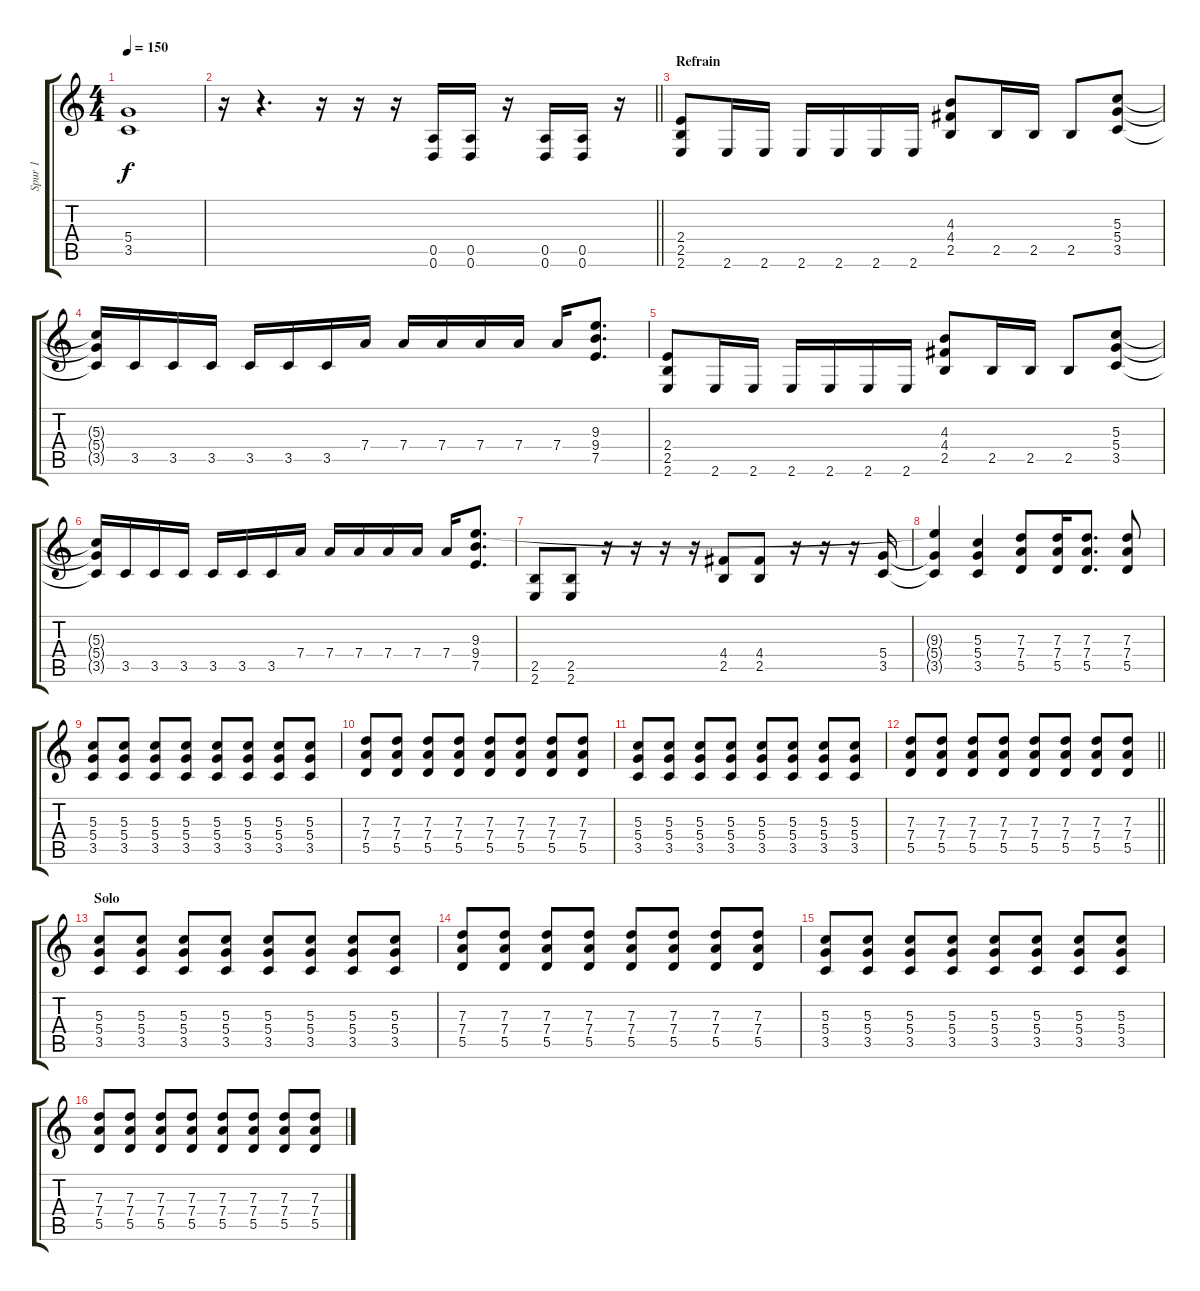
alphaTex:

\track ("Spur 1" "Spur 1") {instrument distortionguitar}
\staff {score tabs}
\tuning (E4 B3 G3 D3 A2 D2) {hide}
\ts (4 4)
\tempo 150
\clef g2
\ks c
(5.4 3.5).1{dy f} |
\barLineRight lightlight
r.16 r.4{d} r.16 r.16 r.16 (0.5 0.6).16 (0.5 0.6).16 r.16 (0.5 0.6).16 (0.5 0.6).16 r.16 |
\section ("" "Refrain")
(2.4 2.5 2.6).8 2.6.16 2.6.16 2.6.16 2.6.16 2.6.16 2.6.16 (4.3 4.4 2.5).8 2.5.16 2.5.16 2.5.8 (5.3 5.4 3.5).8 |
(5.3{t} 5.4{t} 3.5{t}).16 3.5.16 3.5.16 3.5.16 3.5.16 3.5.16 3.5.16 7.4.16 7.4.16 7.4.16 7.4.16 7.4.16 7.4.16 (9.3 9.4 7.5).8{d} |
(2.4 2.5 2.6).8 2.6.16 2.6.16 2.6.16 2.6.16 2.6.16 2.6.16 (4.3 4.4 2.5).8 2.5.16 2.5.16 2.5.8 (5.3 5.4 3.5).8 |
(5.3{t} 5.4{t} 3.5{t}).16 3.5.16 3.5.16 3.5.16 3.5.16 3.5.16 3.5.16 7.4.16 7.4.16 7.4.16 7.4.16 7.4.16 7.4.16 (9.3 9.4 7.5).8{d} |
(2.5 2.6).8 (2.5 2.6).8 r.16 r.16 r.16 r.16 (4.4 2.5).8 (4.4 2.5).8 r.16 r.16 r.16 (5.4 3.5).16 |
(9.3{t} 5.4{t} 3.5{t}).4 (5.3 5.4 3.5).4 (7.3 7.4 5.5).8 (7.3 7.4 5.5).16 (7.3 7.4 5.5).8{d} (7.3 7.4 5.5).8 |
(5.3 5.4 3.5).8 (5.3 5.4 3.5).8 (5.3 5.4 3.5).8 (5.3 5.4 3.5).8 (5.3 5.4 3.5).8 (5.3 5.4 3.5).8 (5.3 5.4 3.5).8 (5.3 5.4 3.5).8 |
(7.3 7.4 5.5).8 (7.3 7.4 5.5).8 (7.3 7.4 5.5).8 (7.3 7.4 5.5).8 (7.3 7.4 5.5).8 (7.3 7.4 5.5).8 (7.3 7.4 5.5).8 (7.3 7.4 5.5).8 |
(5.3 5.4 3.5).8 (5.3 5.4 3.5).8 (5.3 5.4 3.5).8 (5.3 5.4 3.5).8 (5.3 5.4 3.5).8 (5.3 5.4 3.5).8 (5.3 5.4 3.5).8 (5.3 5.4 3.5).8 |
\barLineRight lightlight
(7.3 7.4 5.5).8 (7.3 7.4 5.5).8 (7.3 7.4 5.5).8 (7.3 7.4 5.5).8 (7.3 7.4 5.5).8 (7.3 7.4 5.5).8 (7.3 7.4 5.5).8 (7.3 7.4 5.5).8 |
\section ("" "Solo")
(5.3 5.4 3.5).8 (5.3 5.4 3.5).8 (5.3 5.4 3.5).8 (5.3 5.4 3.5).8 (5.3 5.4 3.5).8 (5.3 5.4 3.5).8 (5.3 5.4 3.5).8 (5.3 5.4 3.5).8 |
(7.3 7.4 5.5).8 (7.3 7.4 5.5).8 (7.3 7.4 5.5).8 (7.3 7.4 5.5).8 (7.3 7.4 5.5).8 (7.3 7.4 5.5).8 (7.3 7.4 5.5).8 (7.3 7.4 5.5).8 |
(5.3 5.4 3.5).8 (5.3 5.4 3.5).8 (5.3 5.4 3.5).8 (5.3 5.4 3.5).8 (5.3 5.4 3.5).8 (5.3 5.4 3.5).8 (5.3 5.4 3.5).8 (5.3 5.4 3.5).8 |
(7.3 7.4 5.5).8 (7.3 7.4 5.5).8 (7.3 7.4 5.5).8 (7.3 7.4 5.5).8 (7.3 7.4 5.5).8 (7.3 7.4 5.5).8 (7.3 7.4 5.5).8 (7.3 7.4 5.5).8
